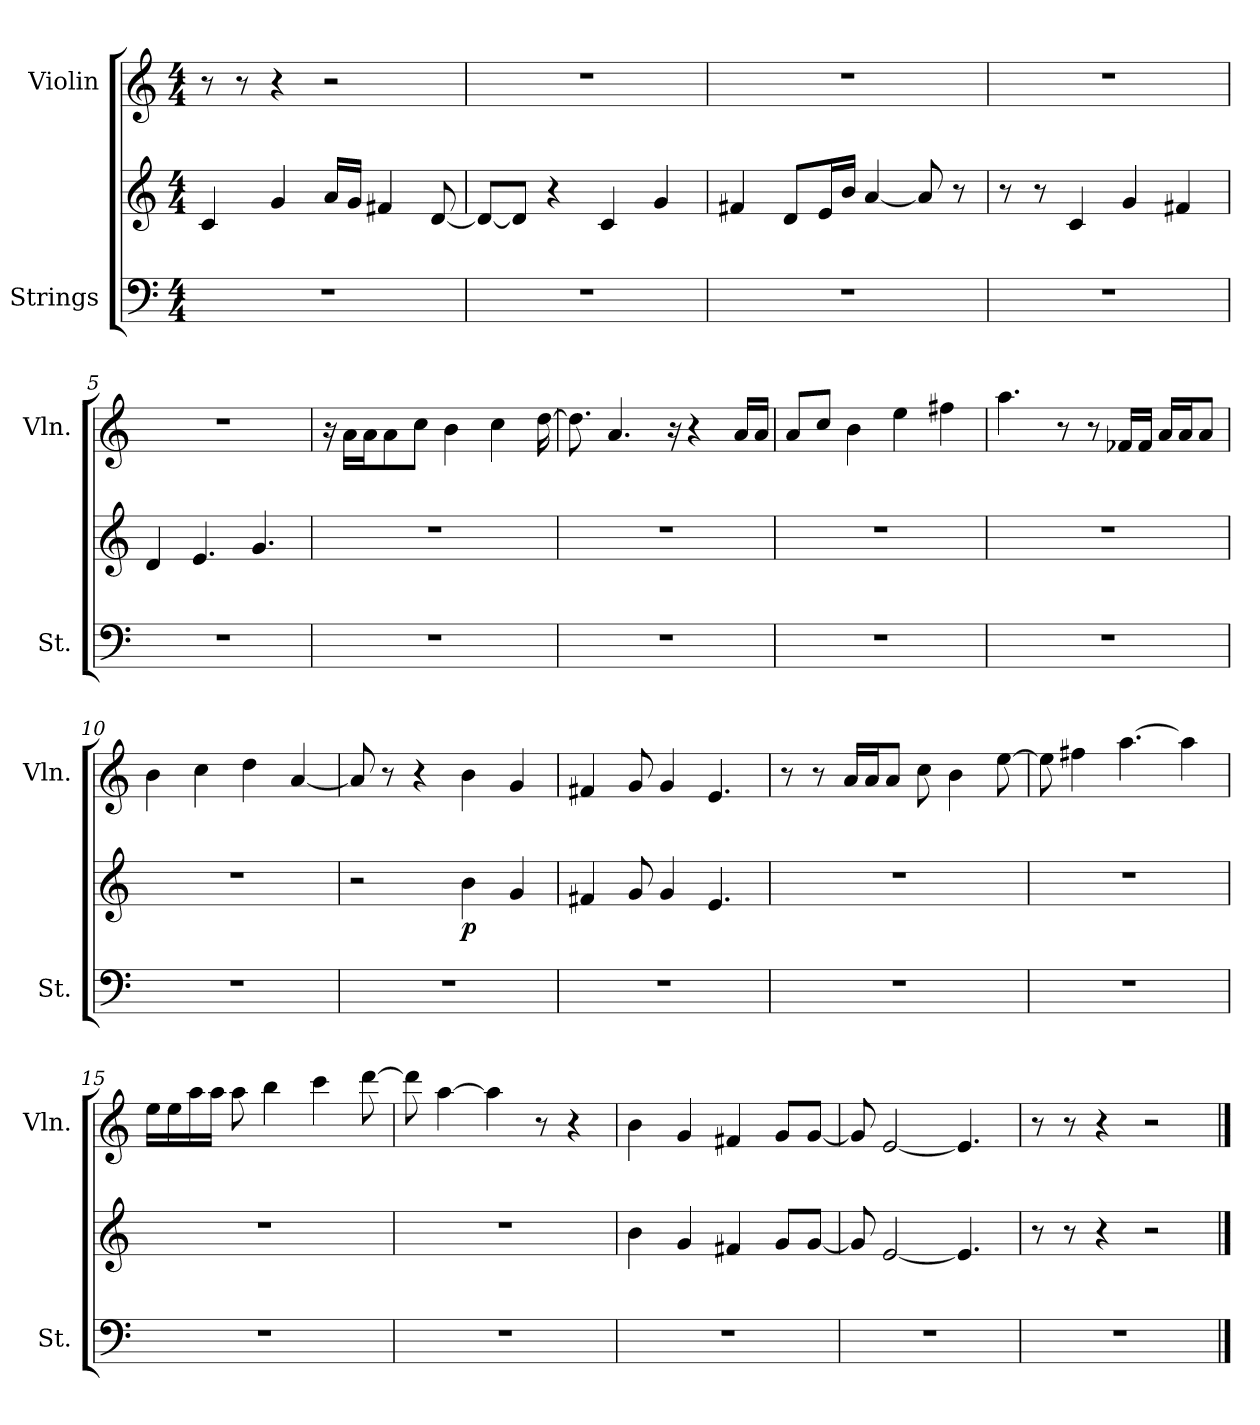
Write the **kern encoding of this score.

**kern	**kern	**dynam	**kern
*part2	*part2	*part2	*part1
*staff3	*staff2	*staff2/3	*staff1
*I"Strings	*	*	*I"Violin
*I'St.	*	*	*I'Vln.
*clefF4	*clefG2	*	*clefG2
*k[]	*k[]	*	*k[]
*M4/4	*M4/4	*	*M4/4
*MM68	*MM68	*	*MM68
=1	=1	=1	=1
1r	4c/	.	8r
.	.	.	8r
.	4g/	.	4r
.	16a/LL	.	2r
.	16g/JJ	.	.
.	4f#X/	.	.
.	[8d/	.	.
=2	=2	=2	=2
1r	8d/L_	.	1r
.	8d/J]	.	.
.	4r	.	.
.	4c/	.	.
.	4g/	.	.
=3	=3	=3	=3
1r	4f#X/	.	1r
.	8d/L	.	.
.	16e/L	.	.
.	16b/JJ	.	.
.	[4a/	.	.
.	8a/]	.	.
.	8r	.	.
=4	=4	=4	=4
1r	8r	.	1r
.	8r	.	.
.	4c/	.	.
.	4g/	.	.
.	4f#X/	.	.
!!LO:LB:g=z
=5	=5	=5	=5
1r	4d/	.	1r
.	4.e/	.	.
.	4.g/	.	.
=6	=6	=6	=6
*	*	*	*MM80
1r	1r	.	16r
.	.	.	16a\LL
.	.	.	16a\J
.	.	.	8a\
.	.	.	8cc\J
.	.	.	4b\
.	.	.	4cc\
.	.	.	[16dd\
=7	=7	=7	=7
1r	1r	.	8.dd\]
.	.	.	4.a/
.	.	.	16r
.	.	.	4r
.	.	.	16a/LL
.	.	.	16a/JJ
=8	=8	=8	=8
1r	1r	.	8a/L
.	.	.	8cc/J
.	.	.	4b\
.	.	.	4ee\
.	.	.	4ff#X\
!!LO:LB:g=z
=9	=9	=9	=9
1r	1r	.	4.aa\
.	.	.	8r
.	.	.	8r
.	.	.	16f-X/LL
.	.	.	16f-/JJ
.	.	.	16a/LL
.	.	.	16a/J
.	.	.	8a/J
=10	=10	=10	=10
1r	1r	.	4b\
.	.	.	4cc\
.	.	.	4dd\
.	.	.	[4a/
=11	=11	=11	=11
1r	2r	.	8a/]
.	.	.	8r
.	.	.	4r
!	!	!LO:DY:b	!
.	4b\	p	4b\
.	4g/	.	4g/
=12	=12	=12	=12
1r	4f#X/	.	4f#X/
.	8g/	.	8g/
.	4g/	.	4g/
.	4.e/	.	4.e/
!!LO:PB:g=z
=13	=13	=13	=13
1r	1r	.	8r
.	.	.	8r
.	.	.	16a/LL
.	.	.	16a/J
.	.	.	8a/J
.	.	.	8cc\
.	.	.	4b\
.	.	.	[8ee\
=14	=14	=14	=14
1r	1r	.	8ee\]
.	.	.	4ff#X\
.	.	.	[4.aa\
.	.	.	4aa\]
=15	=15	=15	=15
1r	1r	.	16ee\LL
.	.	.	16ee\
.	.	.	16aa\
.	.	.	16aa\JJ
.	.	.	8aa\
.	.	.	4bb\
.	.	.	4ccc\
.	.	.	[8ddd\
=16	=16	=16	=16
1r	1r	.	8ddd\]
.	.	.	[4aa\
.	.	.	4aa\]
.	.	.	8r
.	.	.	4r
!!LO:LB:g=z
=17	=17	=17	=17
1r	4b\	.	4b\
.	4g/	.	4g/
.	4f#X/	.	4f#X/
.	8g/L	.	8g/L
.	[8g/J	.	[8g/J
=18	=18	=18	=18
1r	8g/]	.	8g/]
.	[2e/	.	[2e/
.	4.e/]	.	4.e/]
=19	=19	=19	=19
1r	8r	.	8r
.	8r	.	8r
.	4r	.	4r
.	2r	.	2r
==	==	==	==
*-	*-	*-	*-
